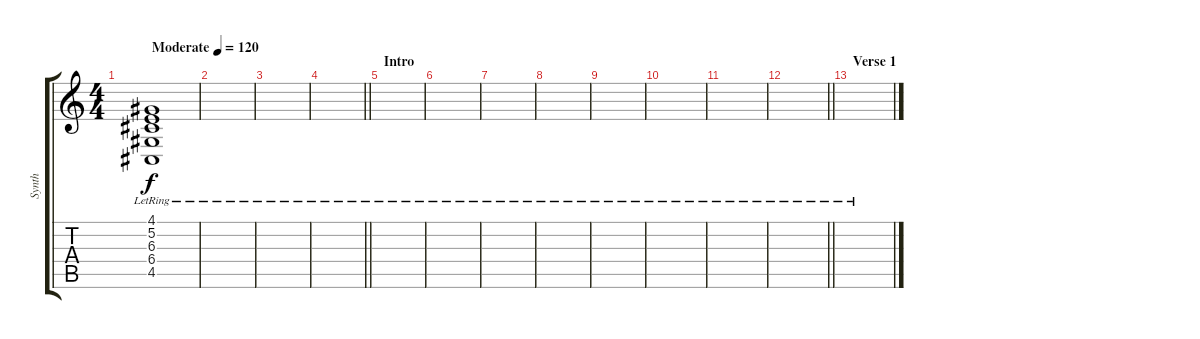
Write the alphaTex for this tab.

\track ("Synth" "Synth") {solo instrument pad2warm}
\staff {score tabs}
\tuning (E4 B3 G3 D3 A2 E2) {hide}
\ts (4 4)
\tempo (120 "Moderate")
\clef g2
\ks c
(4.1 5.2{lr} 6.3{lr} 6.4{lr} 4.5{lr}).1{dy f instrument pad2warm} |
|
|
\barLineRight lightlight
|
\section ("" "Intro")
|
|
|
|
|
|
|
\barLineRight lightlight
|
\section ("" "Verse 1")
